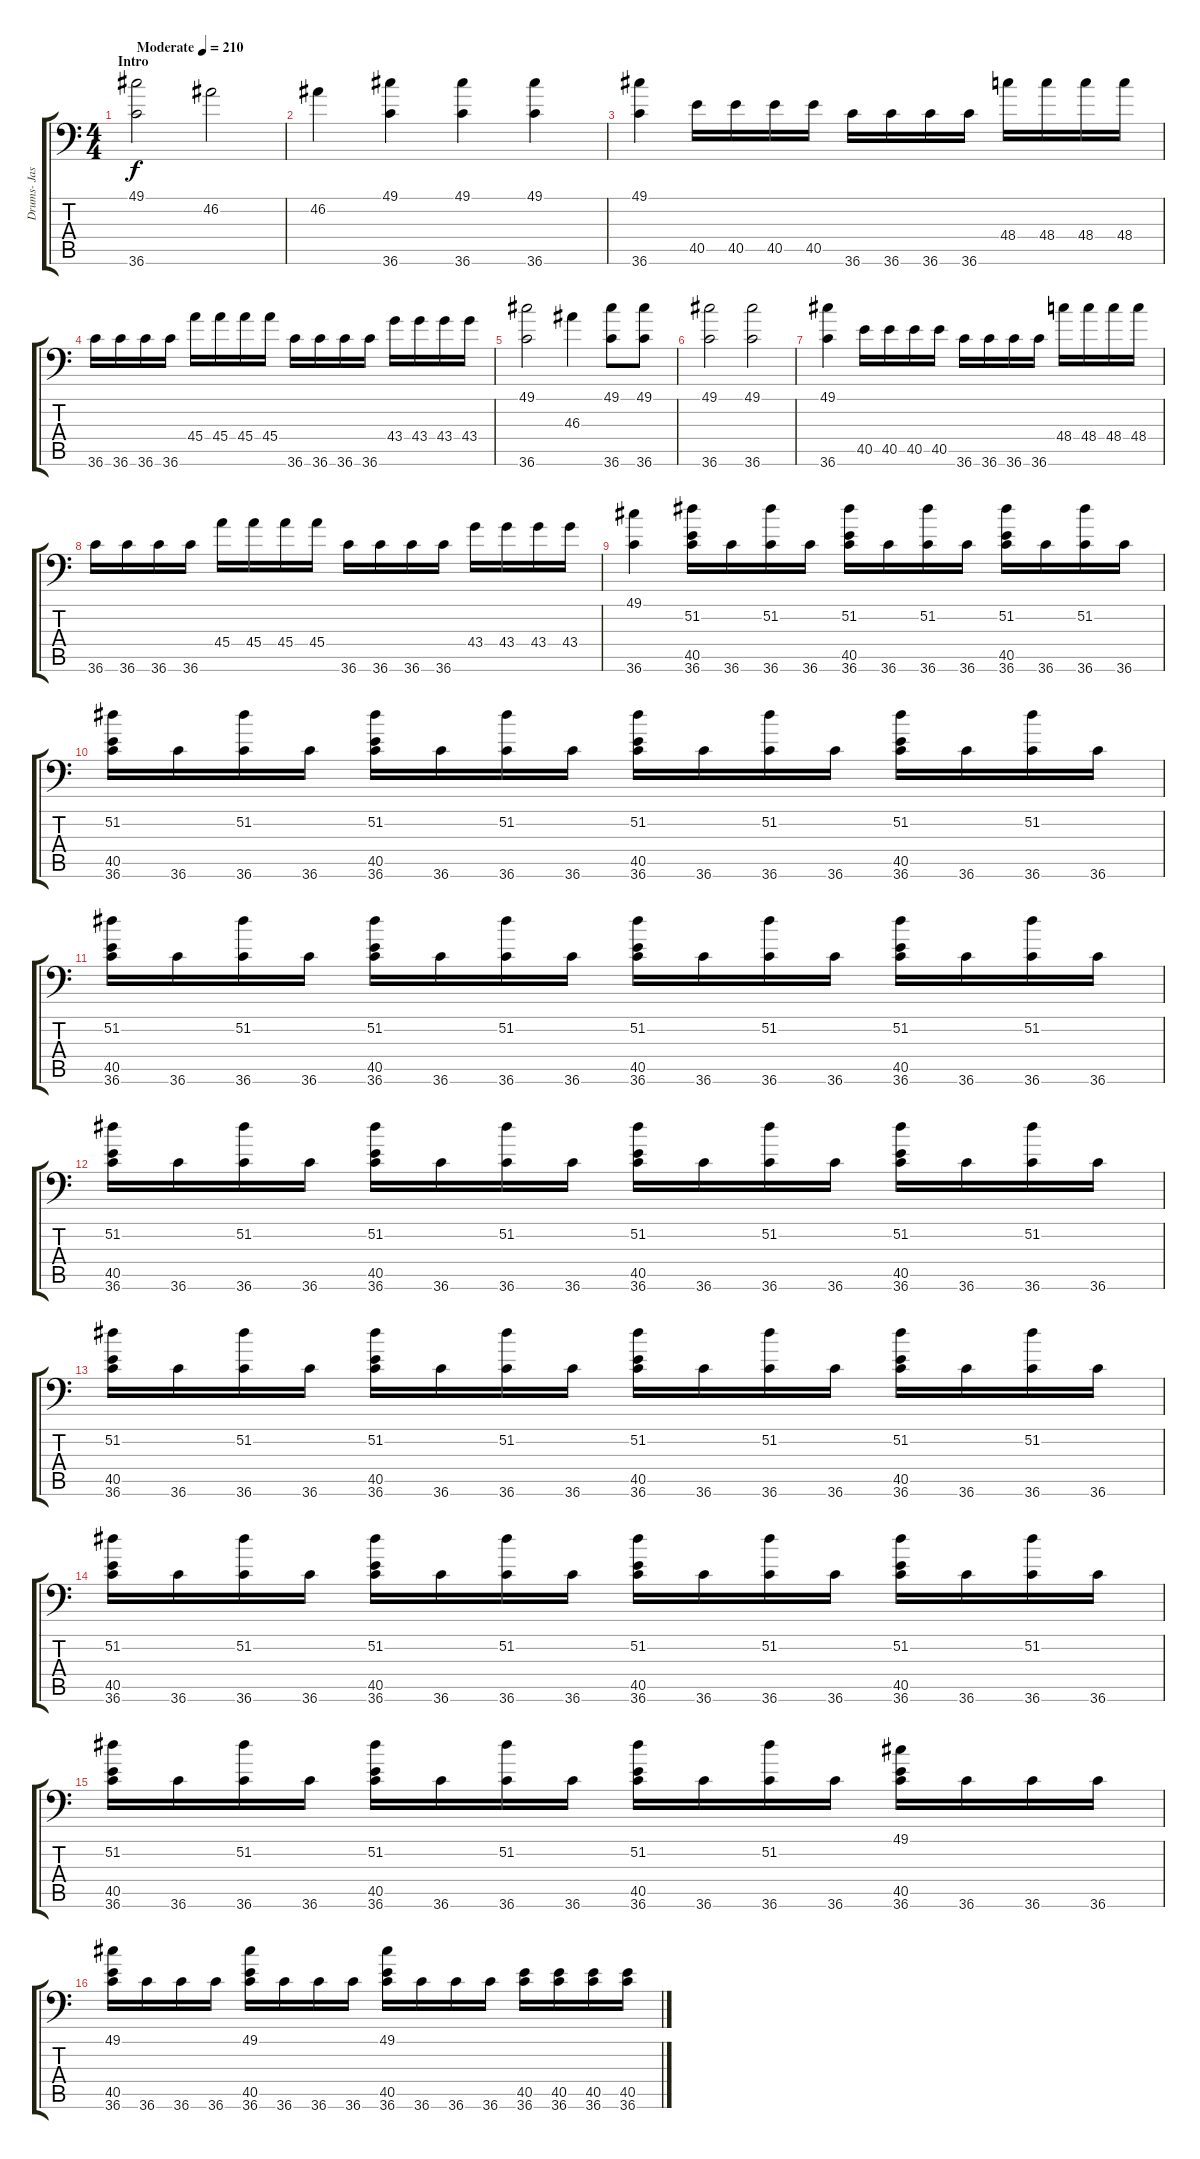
\track ("Drums- Jason Costa" "Drums- Jas") {instrument acousticgrandpiano}
\staff {score tabs}
\tuning (C-1 C-1 C-1 C-1 C-1 C-1) {hide}
\ts (4 4)
\section ("" "Intro")
\tempo (210 "Moderate")
\clef f4
\ks c
(49.1 36.6).2{dy f instrument acousticgrandpiano} 46.2.2 |
46.2.4 (49.1 36.6).4 (49.1 36.6).4 (49.1 36.6).4 |
(49.1 36.6).4 40.5.16 40.5.16 40.5.16 40.5.16 36.6.16 36.6.16 36.6.16 36.6.16 48.4.16 48.4.16 48.4.16 48.4.16 |
36.6.16 36.6.16 36.6.16 36.6.16 45.4.16 45.4.16 45.4.16 45.4.16 36.6.16 36.6.16 36.6.16 36.6.16 43.4.16 43.4.16 43.4.16 43.4.16 |
(49.1 36.6).2 46.3.4 (49.1 36.6).8 (49.1 36.6).8 |
(49.1 36.6).2 (49.1 36.6).2 |
(49.1 36.6).4 40.5.16 40.5.16 40.5.16 40.5.16 36.6.16 36.6.16 36.6.16 36.6.16 48.4.16 48.4.16 48.4.16 48.4.16 |
36.6.16 36.6.16 36.6.16 36.6.16 45.4.16 45.4.16 45.4.16 45.4.16 36.6.16 36.6.16 36.6.16 36.6.16 43.4.16 43.4.16 43.4.16 43.4.16 |
(49.1 36.6).4 (51.2 40.5 36.6).16 36.6.16 (51.2 36.6).16 36.6.16 (51.2 40.5 36.6).16 36.6.16 (51.2 36.6).16 36.6.16 (51.2 40.5 36.6).16 36.6.16 (51.2 36.6).16 36.6.16 |
(51.2 40.5 36.6).16 36.6.16 (51.2 36.6).16 36.6.16 (51.2 40.5 36.6).16 36.6.16 (51.2 36.6).16 36.6.16 (51.2 40.5 36.6).16 36.6.16 (51.2 36.6).16 36.6.16 (51.2 40.5 36.6).16 36.6.16 (51.2 36.6).16 36.6.16 |
(51.2 40.5 36.6).16 36.6.16 (51.2 36.6).16 36.6.16 (51.2 40.5 36.6).16 36.6.16 (51.2 36.6).16 36.6.16 (51.2 40.5 36.6).16 36.6.16 (51.2 36.6).16 36.6.16 (51.2 40.5 36.6).16 36.6.16 (51.2 36.6).16 36.6.16 |
(51.2 40.5 36.6).16 36.6.16 (51.2 36.6).16 36.6.16 (51.2 40.5 36.6).16 36.6.16 (51.2 36.6).16 36.6.16 (51.2 40.5 36.6).16 36.6.16 (51.2 36.6).16 36.6.16 (51.2 40.5 36.6).16 36.6.16 (51.2 36.6).16 36.6.16 |
(51.2 40.5 36.6).16 36.6.16 (51.2 36.6).16 36.6.16 (51.2 40.5 36.6).16 36.6.16 (51.2 36.6).16 36.6.16 (51.2 40.5 36.6).16 36.6.16 (51.2 36.6).16 36.6.16 (51.2 40.5 36.6).16 36.6.16 (51.2 36.6).16 36.6.16 |
(51.2 40.5 36.6).16 36.6.16 (51.2 36.6).16 36.6.16 (51.2 40.5 36.6).16 36.6.16 (51.2 36.6).16 36.6.16 (51.2 40.5 36.6).16 36.6.16 (51.2 36.6).16 36.6.16 (51.2 40.5 36.6).16 36.6.16 (51.2 36.6).16 36.6.16 |
(51.2 40.5 36.6).16 36.6.16 (51.2 36.6).16 36.6.16 (51.2 40.5 36.6).16 36.6.16 (51.2 36.6).16 36.6.16 (51.2 40.5 36.6).16 36.6.16 (51.2 36.6).16 36.6.16 (49.1 40.5 36.6).16 36.6.16 36.6.16 36.6.16 |
(49.1 40.5 36.6).16 36.6.16 36.6.16 36.6.16 (49.1 40.5 36.6).16 36.6.16 36.6.16 36.6.16 (49.1 40.5 36.6).16 36.6.16 36.6.16 36.6.16 (40.5 36.6).16 (40.5 36.6).16 (40.5 36.6).16 (40.5 36.6).16
